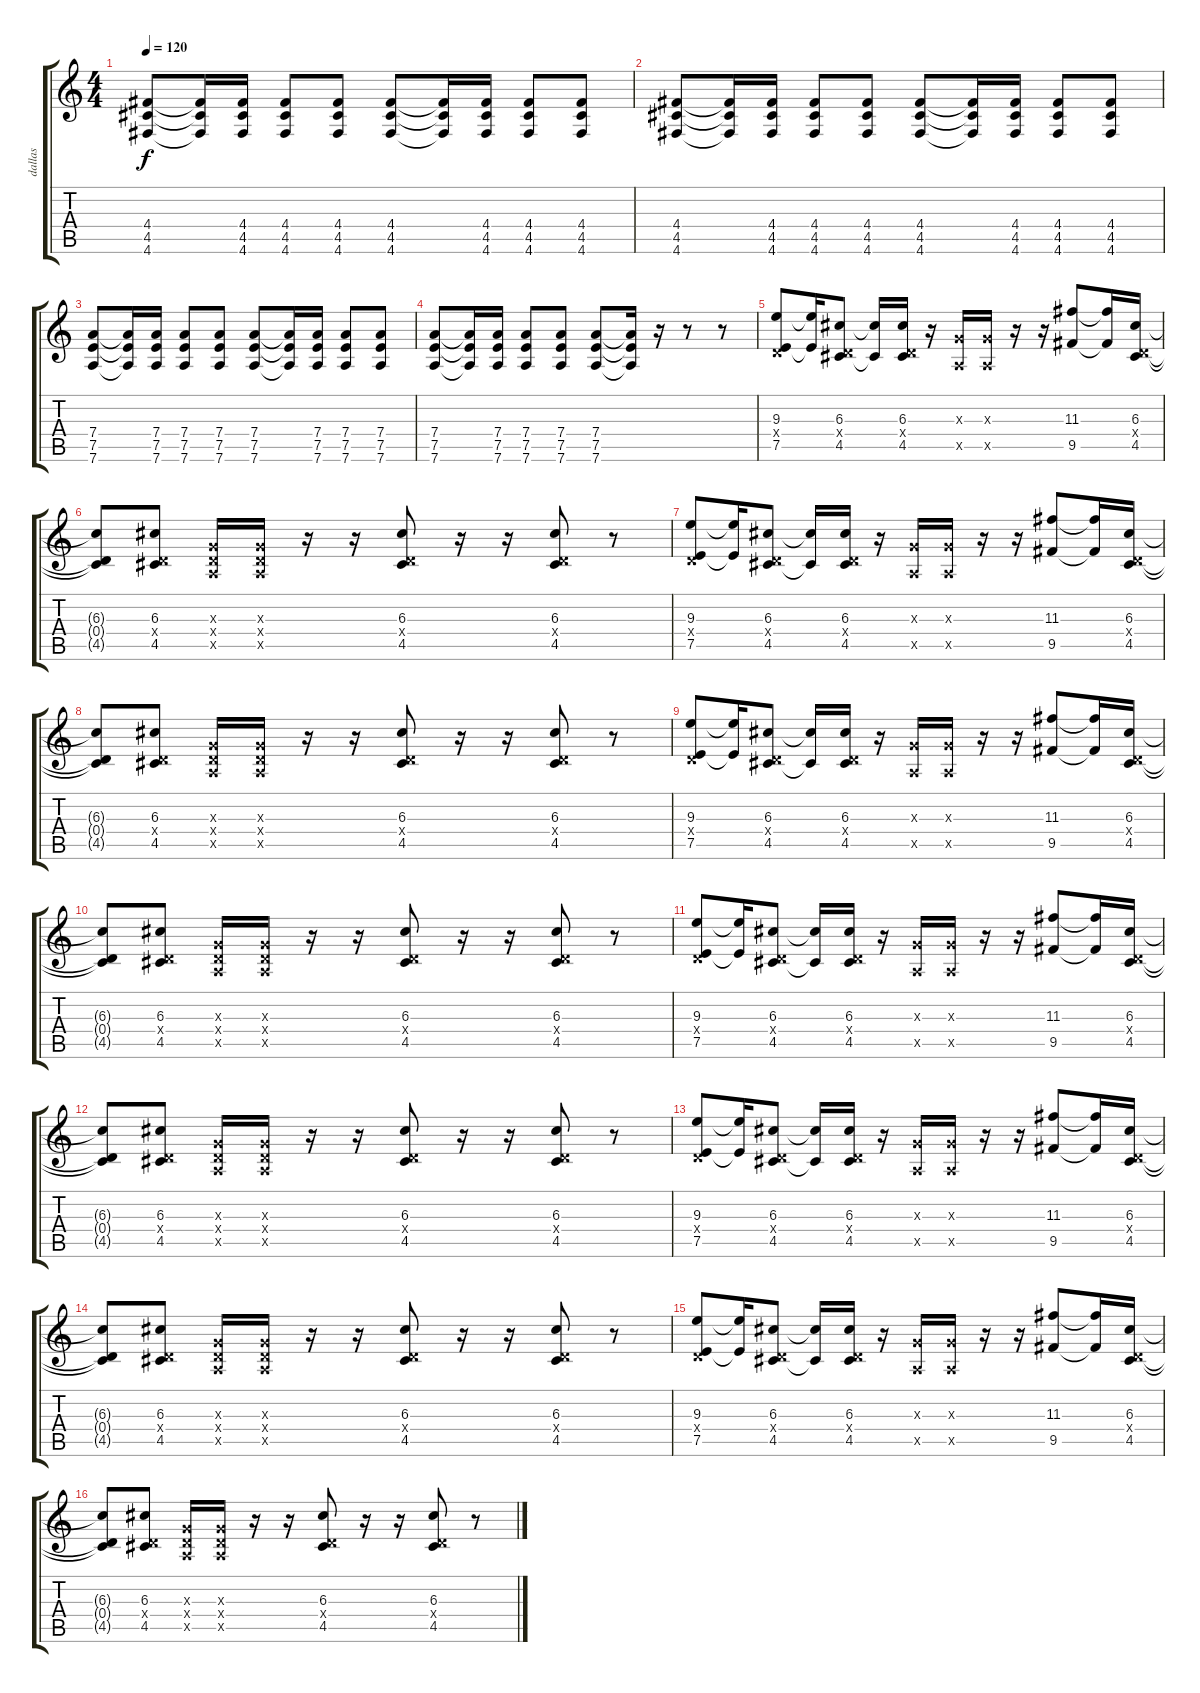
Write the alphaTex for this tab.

\track ("dallas" "dallas") {instrument distortionguitar}
\staff {score tabs}
\tuning (E4 B3 G3 D3 A2 D2) {hide}
\ts (4 4)
\tempo 120
\clef g2
\ks c
(4.4 4.5 4.6).8{dy f} (4.4{t} 4.5{t} 4.6{t}).16 (4.4 4.5 4.6).16 (4.4 4.5 4.6).8 (4.4 4.5 4.6).8 (4.4 4.5 4.6).8 (4.4{t} 4.5{t} 4.6{t}).16 (4.4 4.5 4.6).16 (4.4 4.5 4.6).8 (4.4 4.5 4.6).8 |
(4.4 4.5 4.6).8 (4.4{t} 4.5{t} 4.6{t}).16 (4.4 4.5 4.6).16 (4.4 4.5 4.6).8 (4.4 4.5 4.6).8 (4.4 4.5 4.6).8 (4.4{t} 4.5{t} 4.6{t}).16 (4.4 4.5 4.6).16 (4.4 4.5 4.6).8 (4.4 4.5 4.6).8 |
(7.4 7.5 7.6).8 (7.4{t} 7.5{t} 7.6{t}).16 (7.4 7.5 7.6).16 (7.4 7.5 7.6).8 (7.4 7.5 7.6).8 (7.4 7.5 7.6).8 (7.4{t} 7.5{t} 7.6{t}).16 (7.4 7.5 7.6).16 (7.4 7.5 7.6).8 (7.4 7.5 7.6).8 |
(7.4 7.5 7.6).8 (7.4{t} 7.5{t} 7.6{t}).16 (7.4 7.5 7.6).16 (7.4 7.5 7.6).8 (7.4 7.5 7.6).8 (7.4 7.5 7.6).8 (7.4{t} 7.5{t} 7.6{t}).16 r.16 r.8 r.8 |
(9.3 0.4{x} 7.5).8 (9.3{t} 7.5{t}).16 (6.3 0.4{x} 4.5).8 (6.3{t} 4.5{t}).16 (6.3 0.4{x} 4.5).16 r.16 (0.3{x} 0.5{x}).16 (0.3{x} 0.5{x}).16 r.16 r.16 (11.3 9.5).8 (11.3{t} 9.5{t}).16 (6.3 0.4{x} 4.5).16 |
(6.3{t} 0.4{t} 4.5{t}).8 (6.3 0.4{x} 4.5).8 (0.3{x} 0.4{x} 0.5{x}).16 (0.3{x} 0.4{x} 0.5{x}).16 r.16 r.16 (6.3 0.4{x} 4.5).8 r.16 r.16 (6.3 0.4{x} 4.5).8 r.8 |
(9.3 0.4{x} 7.5).8 (9.3{t} 7.5{t}).16 (6.3 0.4{x} 4.5).8 (6.3{t} 4.5{t}).16 (6.3 0.4{x} 4.5).16 r.16 (0.3{x} 0.5{x}).16 (0.3{x} 0.5{x}).16 r.16 r.16 (11.3 9.5).8 (11.3{t} 9.5{t}).16 (6.3 0.4{x} 4.5).16 |
(6.3{t} 0.4{t} 4.5{t}).8 (6.3 0.4{x} 4.5).8 (0.3{x} 0.4{x} 0.5{x}).16 (0.3{x} 0.4{x} 0.5{x}).16 r.16 r.16 (6.3 0.4{x} 4.5).8 r.16 r.16 (6.3 0.4{x} 4.5).8 r.8 |
(9.3 0.4{x} 7.5).8 (9.3{t} 7.5{t}).16 (6.3 0.4{x} 4.5).8 (6.3{t} 4.5{t}).16 (6.3 0.4{x} 4.5).16 r.16 (0.3{x} 0.5{x}).16 (0.3{x} 0.5{x}).16 r.16 r.16 (11.3 9.5).8 (11.3{t} 9.5{t}).16 (6.3 0.4{x} 4.5).16 |
(6.3{t} 0.4{t} 4.5{t}).8 (6.3 0.4{x} 4.5).8 (0.3{x} 0.4{x} 0.5{x}).16 (0.3{x} 0.4{x} 0.5{x}).16 r.16 r.16 (6.3 0.4{x} 4.5).8 r.16 r.16 (6.3 0.4{x} 4.5).8 r.8 |
(9.3 0.4{x} 7.5).8 (9.3{t} 7.5{t}).16 (6.3 0.4{x} 4.5).8 (6.3{t} 4.5{t}).16 (6.3 0.4{x} 4.5).16 r.16 (0.3{x} 0.5{x}).16 (0.3{x} 0.5{x}).16 r.16 r.16 (11.3 9.5).8 (11.3{t} 9.5{t}).16 (6.3 0.4{x} 4.5).16 |
(6.3{t} 0.4{t} 4.5{t}).8 (6.3 0.4{x} 4.5).8 (0.3{x} 0.4{x} 0.5{x}).16 (0.3{x} 0.4{x} 0.5{x}).16 r.16 r.16 (6.3 0.4{x} 4.5).8 r.16 r.16 (6.3 0.4{x} 4.5).8 r.8 |
(9.3 0.4{x} 7.5).8 (9.3{t} 7.5{t}).16 (6.3 0.4{x} 4.5).8 (6.3{t} 4.5{t}).16 (6.3 0.4{x} 4.5).16 r.16 (0.3{x} 0.5{x}).16 (0.3{x} 0.5{x}).16 r.16 r.16 (11.3 9.5).8 (11.3{t} 9.5{t}).16 (6.3 0.4{x} 4.5).16 |
(6.3{t} 0.4{t} 4.5{t}).8 (6.3 0.4{x} 4.5).8 (0.3{x} 0.4{x} 0.5{x}).16 (0.3{x} 0.4{x} 0.5{x}).16 r.16 r.16 (6.3 0.4{x} 4.5).8 r.16 r.16 (6.3 0.4{x} 4.5).8 r.8 |
(9.3 0.4{x} 7.5).8 (9.3{t} 7.5{t}).16 (6.3 0.4{x} 4.5).8 (6.3{t} 4.5{t}).16 (6.3 0.4{x} 4.5).16 r.16 (0.3{x} 0.5{x}).16 (0.3{x} 0.5{x}).16 r.16 r.16 (11.3 9.5).8 (11.3{t} 9.5{t}).16 (6.3 0.4{x} 4.5).16 |
(6.3{t} 0.4{t} 4.5{t}).8 (6.3 0.4{x} 4.5).8 (0.3{x} 0.4{x} 0.5{x}).16 (0.3{x} 0.4{x} 0.5{x}).16 r.16 r.16 (6.3 0.4{x} 4.5).8 r.16 r.16 (6.3 0.4{x} 4.5).8 r.8
